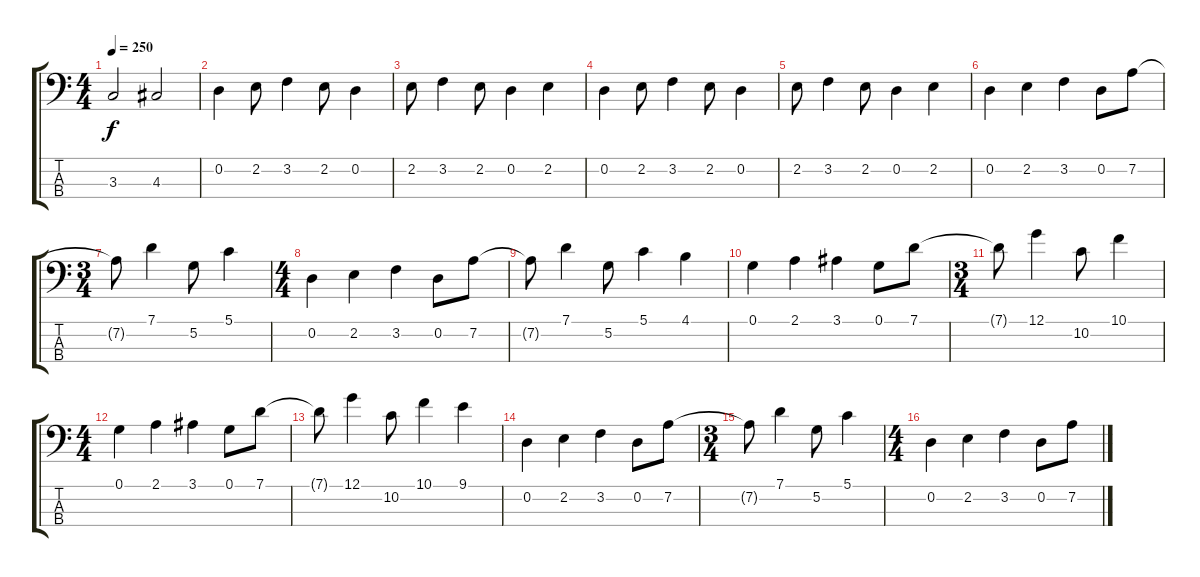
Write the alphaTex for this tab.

\track "" {instrument electricbassfinger}
\staff {score tabs}
\tuning (G2 D2 A1 E1) {hide}
\ts (4 4)
\tempo 250
\clef f4
\ks c
3.3.2{dy f} 4.3.2 |
0.2.4 2.2.8 3.2.4 2.2.8 0.2.4 |
2.2.8 3.2.4 2.2.8 0.2.4 2.2.4 |
0.2.4 2.2.8 3.2.4 2.2.8 0.2.4 |
2.2.8 3.2.4 2.2.8 0.2.4 2.2.4 |
0.2.4 2.2.4 3.2.4 0.2.8 7.2.8 |
\ts (3 4)
7.2{t}.8 7.1.4 5.2.8 5.1.4 |
\ts (4 4)
0.2.4 2.2.4 3.2.4 0.2.8 7.2.8 |
7.2{t}.8 7.1.4 5.2.8 5.1.4 4.1.4 |
0.1.4 2.1.4 3.1.4 0.1.8 7.1.8 |
\ts (3 4)
7.1{t}.8 12.1.4 10.2.8 10.1.4 |
\ts (4 4)
0.1.4 2.1.4 3.1.4 0.1.8 7.1.8 |
7.1{t}.8 12.1.4 10.2.8 10.1.4 9.1.4 |
0.2.4 2.2.4 3.2.4 0.2.8 7.2.8 |
\ts (3 4)
7.2{t}.8 7.1.4 5.2.8 5.1.4 |
\ts (4 4)
0.2.4 2.2.4 3.2.4 0.2.8 7.2.8
